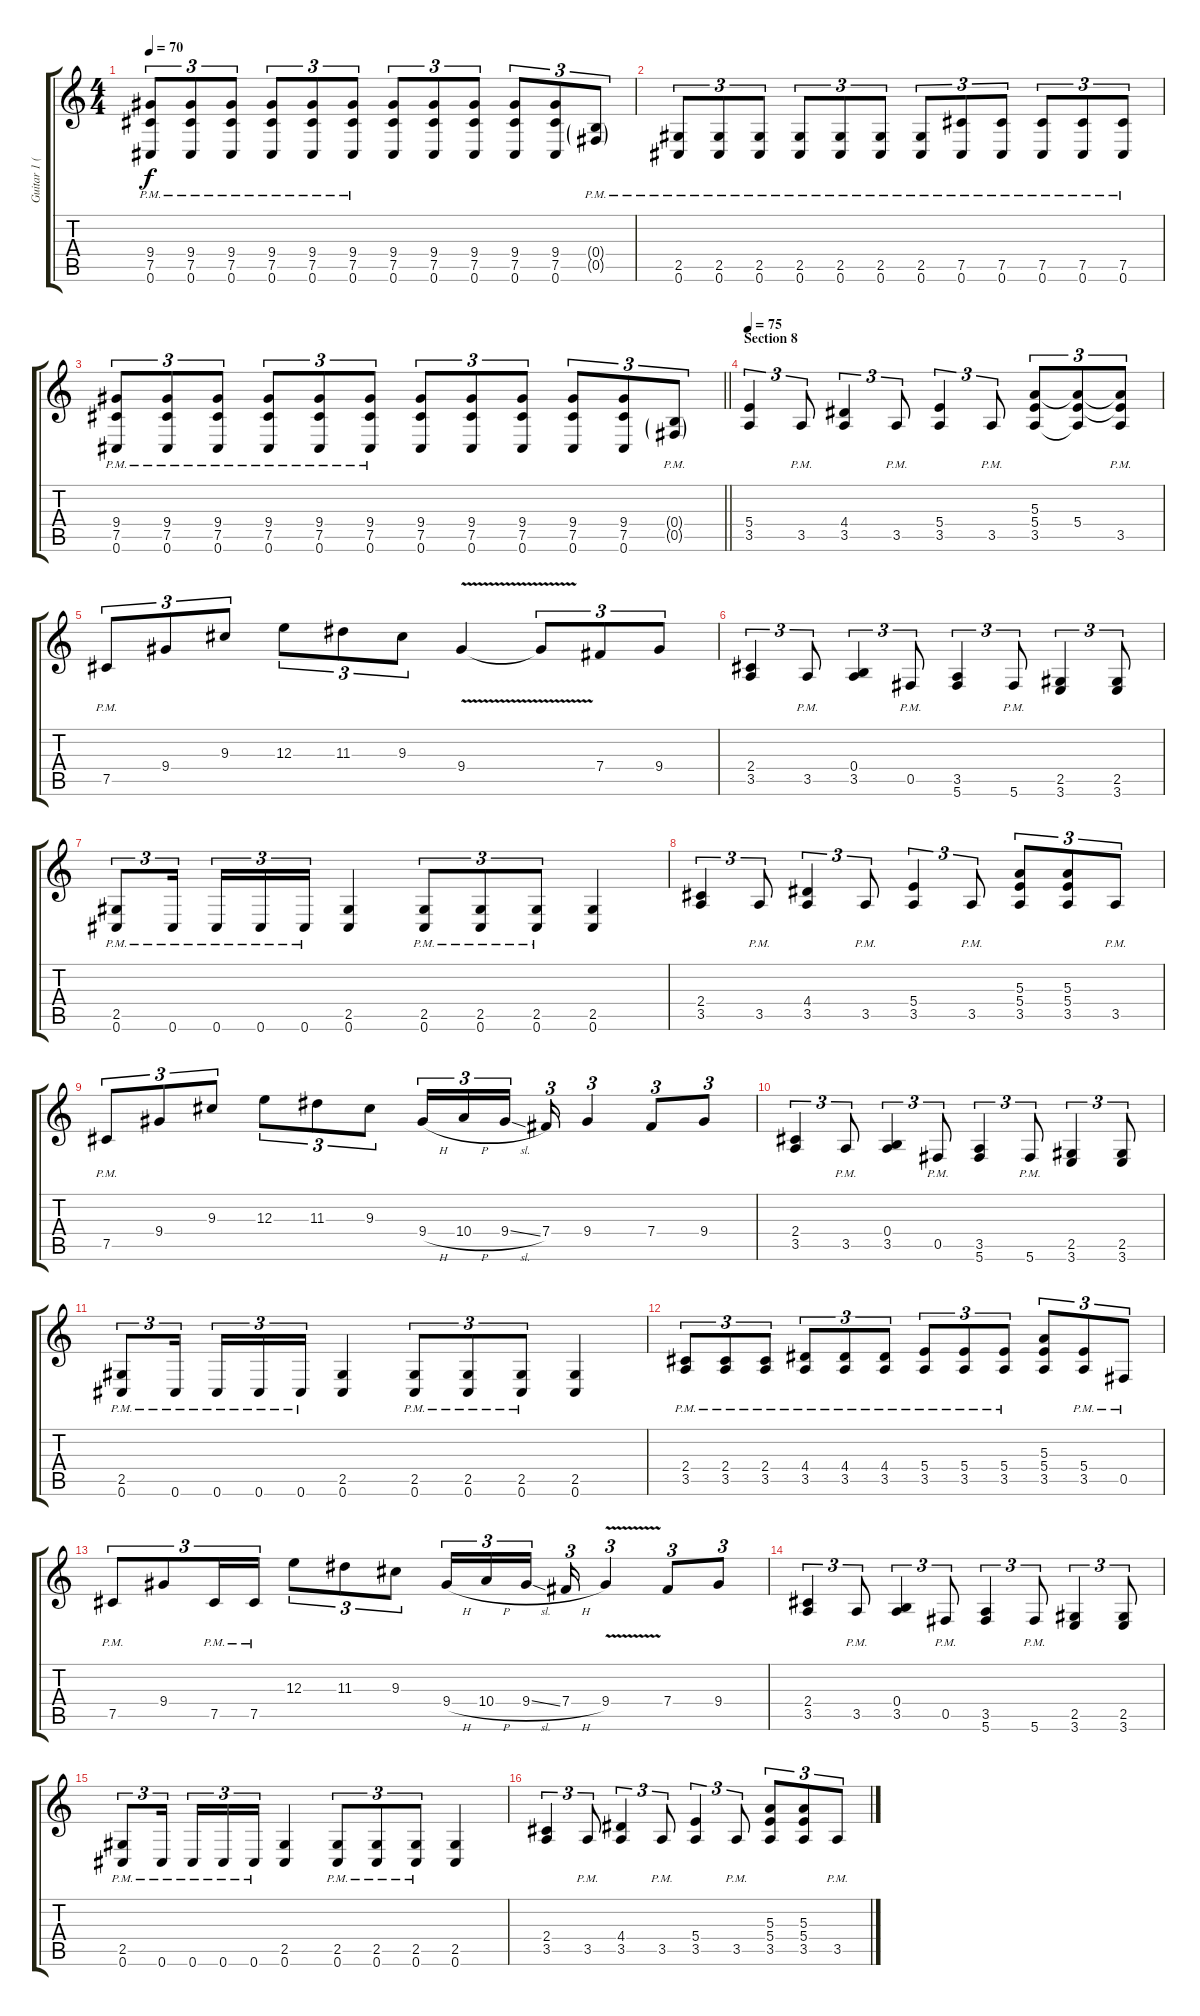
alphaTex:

\track ("Guitar 1 (Distortion)" "Guitar 1 (") {instrument distortionguitar}
\staff {score tabs}
\tuning (Db4 Ab3 E3 B2 Gb2 Db2) {hide}
\ts (4 4)
\tempo 70
\clef g2
\ks c
(9.4{pm} 7.5{pm} 0.6{pm}).8{tu (3 2) dy f} (9.4{pm} 7.5{pm} 0.6{pm}).8{tu (3 2)} (9.4{pm} 7.5{pm} 0.6{pm}).8{tu (3 2)} (9.4{pm} 7.5{pm} 0.6{pm}).8{tu (3 2)} (9.4{pm} 7.5{pm} 0.6{pm}).8{tu (3 2)} (9.4{pm} 7.5{pm} 0.6{pm}).8{tu (3 2)} (9.4 7.5 0.6).8{tu (3 2)} (9.4 7.5 0.6).8{tu (3 2)} (9.4 7.5 0.6).8{tu (3 2)} (9.4 7.5 0.6).8{tu (3 2)} (9.4 7.5 0.6).8{tu (3 2)} (0.4{g pm} 0.5{g pm}).8{tu (3 2)} |
(2.5{pm} 0.6{pm}).8{tu (3 2)} (2.5{pm} 0.6{pm}).8{tu (3 2)} (2.5{pm} 0.6{pm}).8{tu (3 2)} (2.5{pm} 0.6{pm}).8{tu (3 2)} (2.5{pm} 0.6{pm}).8{tu (3 2)} (2.5{pm} 0.6{pm}).8{tu (3 2)} (2.5{pm} 0.6{pm}).8{tu (3 2)} (7.5{pm} 0.6{pm}).8{tu (3 2)} (7.5{pm} 0.6{pm}).8{tu (3 2)} (7.5{pm} 0.6{pm}).8{tu (3 2)} (7.5{pm} 0.6{pm}).8{tu (3 2)} (7.5{pm} 0.6{pm}).8{tu (3 2)} |
\barLineRight lightlight
(9.4{pm} 7.5{pm} 0.6{pm}).8{tu (3 2)} (9.4{pm} 7.5{pm} 0.6{pm}).8{tu (3 2)} (9.4{pm} 7.5{pm} 0.6{pm}).8{tu (3 2)} (9.4{pm} 7.5{pm} 0.6{pm}).8{tu (3 2)} (9.4{pm} 7.5{pm} 0.6{pm}).8{tu (3 2)} (9.4{pm} 7.5{pm} 0.6{pm}).8{tu (3 2)} (9.4 7.5 0.6).8{tu (3 2)} (9.4 7.5 0.6).8{tu (3 2)} (9.4 7.5 0.6).8{tu (3 2)} (9.4 7.5 0.6).8{tu (3 2)} (9.4 7.5 0.6).8{tu (3 2)} (0.4{g pm} 0.5{g pm}).8{tu (3 2)} |
\section ("" "Section 8")
\tempo 75
(5.4 3.5).4{tu (3 2)} 3.5{pm}.8{tu (3 2)} (4.4 3.5).4{tu (3 2)} 3.5{pm}.8{tu (3 2)} (5.4 3.5).4{tu (3 2)} 3.5{pm}.8{tu (3 2)} (5.3 5.4 3.5).8{tu (3 2)} (5.3{t} 5.4 3.5{t}).8{tu (3 2)} (5.3{t} 5.4{t} 3.5{pm}).8{tu (3 2)} |
7.5{pm}.8{tu (3 2)} 9.4.8{tu (3 2)} 9.3.8{tu (3 2)} 12.3.8{tu (3 2)} 11.3.8{tu (3 2)} 9.3.8{tu (3 2)} 9.4{v}.4 9.4{t}.8{tu (3 2)} 7.4.8{tu (3 2)} 9.4.8{tu (3 2)} |
(2.4 3.5).4{tu (3 2)} 3.5{pm}.8{tu (3 2)} (0.4 3.5).4{tu (3 2)} 0.5{pm}.8{tu (3 2)} (3.5 5.6).4{tu (3 2)} 5.6{pm}.8{tu (3 2)} (2.5 3.6).4{tu (3 2)} (2.5 3.6).8{tu (3 2)} |
(2.5{pm} 0.6{pm}).8{tu (3 2)} 0.6{pm}.16{tu (3 2) beam splitsecondary} 0.6{pm}.16{tu (3 2)} 0.6{pm}.16{tu (3 2)} 0.6{pm}.16{tu (3 2)} (2.5 0.6).4 (2.5{pm} 0.6{pm}).8{tu (3 2)} (2.5{pm} 0.6{pm}).8{tu (3 2)} (2.5{pm} 0.6{pm}).8{tu (3 2)} (2.5 0.6).4 |
(2.4 3.5).4{tu (3 2)} 3.5{pm}.8{tu (3 2)} (4.4 3.5).4{tu (3 2)} 3.5{pm}.8{tu (3 2)} (5.4 3.5).4{tu (3 2)} 3.5{pm}.8{tu (3 2)} (5.3 5.4 3.5).8{tu (3 2)} (5.3 5.4 3.5).8{tu (3 2)} 3.5{pm}.8{tu (3 2)} |
7.5{pm}.8{tu (3 2)} 9.4.8{tu (3 2)} 9.3.8{tu (3 2)} 12.3.8{tu (3 2)} 11.3.8{tu (3 2)} 9.3.8{tu (3 2)} 9.4{h}.16{tu (3 2)} 10.4{h}.16{tu (3 2)} 9.4{sl}.16{tu (3 2) beam splitsecondary} 7.4.16{tu (3 2)} 9.4.4{tu (3 2)} 7.4.8{tu (3 2)} 9.4.8{tu (3 2)} |
(2.4 3.5).4{tu (3 2)} 3.5{pm}.8{tu (3 2)} (0.4 3.5).4{tu (3 2)} 0.5{pm}.8{tu (3 2)} (3.5 5.6).4{tu (3 2)} 5.6{pm}.8{tu (3 2)} (2.5 3.6).4{tu (3 2)} (2.5 3.6).8{tu (3 2)} |
(2.5{pm} 0.6{pm}).8{tu (3 2)} 0.6{pm}.16{tu (3 2) beam splitsecondary} 0.6{pm}.16{tu (3 2)} 0.6{pm}.16{tu (3 2)} 0.6{pm}.16{tu (3 2)} (2.5 0.6).4 (2.5{pm} 0.6{pm}).8{tu (3 2)} (2.5{pm} 0.6{pm}).8{tu (3 2)} (2.5{pm} 0.6{pm}).8{tu (3 2)} (2.5 0.6).4 |
(2.4{pm} 3.5{pm}).8{tu (3 2)} (2.4{pm} 3.5{pm}).8{tu (3 2)} (2.4{pm} 3.5{pm}).8{tu (3 2)} (4.4{pm} 3.5{pm}).8{tu (3 2)} (4.4{pm} 3.5{pm}).8{tu (3 2)} (4.4{pm} 3.5{pm}).8{tu (3 2)} (5.4{pm} 3.5{pm}).8{tu (3 2)} (5.4{pm} 3.5{pm}).8{tu (3 2)} (5.4{pm} 3.5{pm}).8{tu (3 2)} (5.3 5.4 3.5).8{tu (3 2)} (5.4{pm} 3.5{pm}).8{tu (3 2)} 0.5{pm}.8{tu (3 2)} |
7.5{pm}.8{tu (3 2)} 9.4.8{tu (3 2)} 7.5{pm}.16{tu (3 2)} 7.5{pm}.16{tu (3 2)} 12.3.8{tu (3 2)} 11.3.8{tu (3 2)} 9.3.8{tu (3 2)} 9.4{h}.16{tu (3 2)} 10.4{h}.16{tu (3 2)} 9.4{sl}.16{tu (3 2) beam splitsecondary} 7.4{h}.16{tu (3 2)} 9.4{v}.4{tu (3 2)} 7.4.8{tu (3 2)} 9.4.8{tu (3 2)} |
(2.4 3.5).4{tu (3 2)} 3.5{pm}.8{tu (3 2)} (0.4 3.5).4{tu (3 2)} 0.5{pm}.8{tu (3 2)} (3.5 5.6).4{tu (3 2)} 5.6{pm}.8{tu (3 2)} (2.5 3.6).4{tu (3 2)} (2.5 3.6).8{tu (3 2)} |
(2.5{pm} 0.6{pm}).8{tu (3 2)} 0.6{pm}.16{tu (3 2) beam splitsecondary} 0.6{pm}.16{tu (3 2)} 0.6{pm}.16{tu (3 2)} 0.6{pm}.16{tu (3 2)} (2.5 0.6).4 (2.5{pm} 0.6{pm}).8{tu (3 2)} (2.5{pm} 0.6{pm}).8{tu (3 2)} (2.5{pm} 0.6{pm}).8{tu (3 2)} (2.5 0.6).4 |
(2.4 3.5).4{tu (3 2)} 3.5{pm}.8{tu (3 2)} (4.4 3.5).4{tu (3 2)} 3.5{pm}.8{tu (3 2)} (5.4 3.5).4{tu (3 2)} 3.5{pm}.8{tu (3 2)} (5.3 5.4 3.5).8{tu (3 2)} (5.3 5.4 3.5).8{tu (3 2)} 3.5{pm}.8{tu (3 2)}
